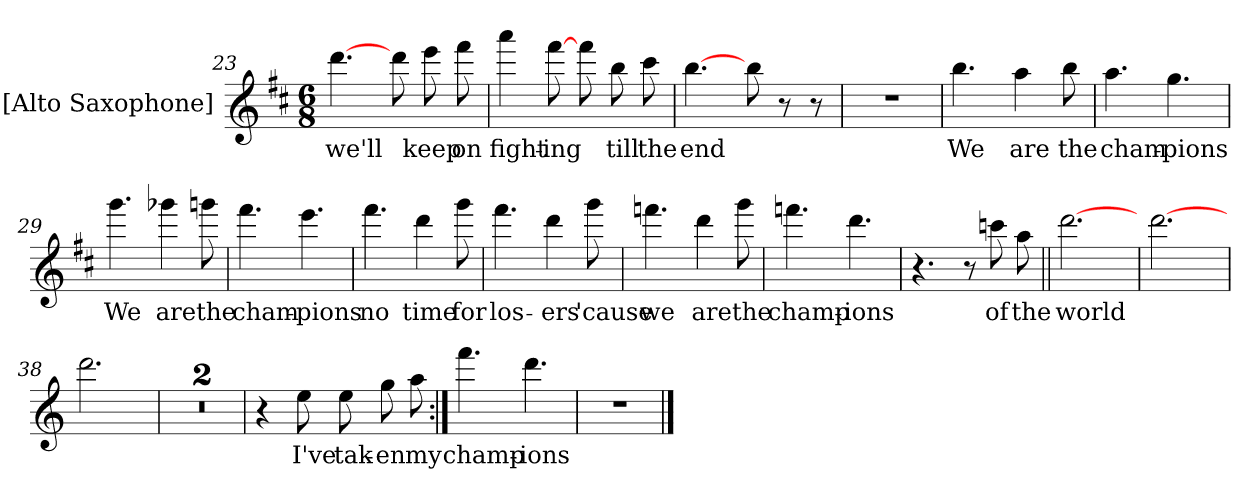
**kern	**text
*part1	*part1
*staff1	*staff1
*I"[Alto Saxophone]	*
*I'A Sax	*
*clefG2	*
*ITrd5c9	*
*k[b-]	*
*F:	*
*M6/8	*
=23	=23
[4.ff	-we'll
8ffL	.
8gg	-keep
8aa	-on
=24	=24
4ccc	-fight-
[8aa	-ing
8aaL	.
8dd	-till
8ee	-the
=25	=25
[4.dd	-end
8ddL	.
8r	.
8r	.
=26	=26
2.r	.
=27	=27
4.dd	-We
4cc	-are
8dd	-the
=28	=28
4.cc	-cham-
4.b-	-pions
=29	=29
4.bb-	-We
4bb--	-are
8bb-	-the
=30	=30
4.aa	-cham-
4.gg	-pions
=31	=31
4.aa	-no
4ff	-time
8bb-	-for
=32	=32
4.aa	-los-
4ff	-ers
8bb-	-'cause
=33	=33
4.aa-	-we
4ff	-are
8bb-	-the
=34	=34
4.aa-	-champ-
4.ff	-ions
=35	=35
4.r	.
8r	.
8ee-	-of
8cc	-the
=36||	=36||
*k[b-e-a-]	*
*E-:	*
[2.ff	-world
=37	=37
[2.ff	.
=38	=38
2.ff	.
=39	=39
2.r	.
=40	=40
2.r	.
=41	=41
4r	.
8g	-I've
8gL	-tak-
8b-	-en
8cc	-my
=42:|!	=42:|!
4.aa-	-champ-
4.ff	-ions
=43	=43
2.r	.
==	==
*-	*-
